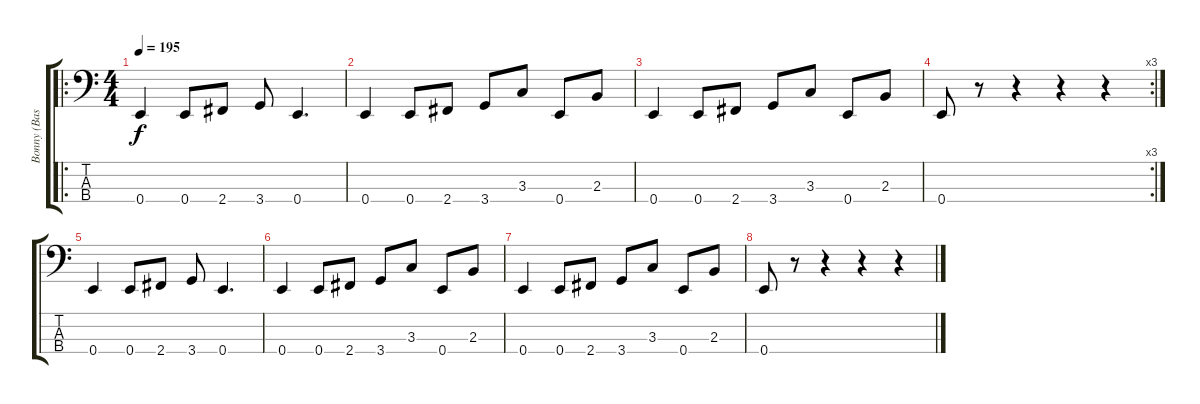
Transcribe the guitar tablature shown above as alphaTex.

\track ("Bonny (Bass)" "Bonny (Bas") {instrument electricbassfinger}
\staff {score tabs}
\tuning (G2 D2 A1 E1) {hide}
\ro
\ts (4 4)
\tempo 195
\clef f4
\ks c
0.4.4{dy f} 0.4.8 2.4.8 3.4.8 0.4.4{d} |
0.4.4 0.4.8 2.4.8 3.4.8 3.3.8 0.4.8 2.3.8 |
0.4.4 0.4.8 2.4.8 3.4.8 3.3.8 0.4.8 2.3.8 |
\rc 3
0.4.8 r.8 r.4 r.4 r.4 |
0.4.4 0.4.8 2.4.8 3.4.8 0.4.4{d} |
0.4.4 0.4.8 2.4.8 3.4.8 3.3.8 0.4.8 2.3.8 |
0.4.4 0.4.8 2.4.8 3.4.8 3.3.8 0.4.8 2.3.8 |
0.4.8 r.8 r.4 r.4 r.4
